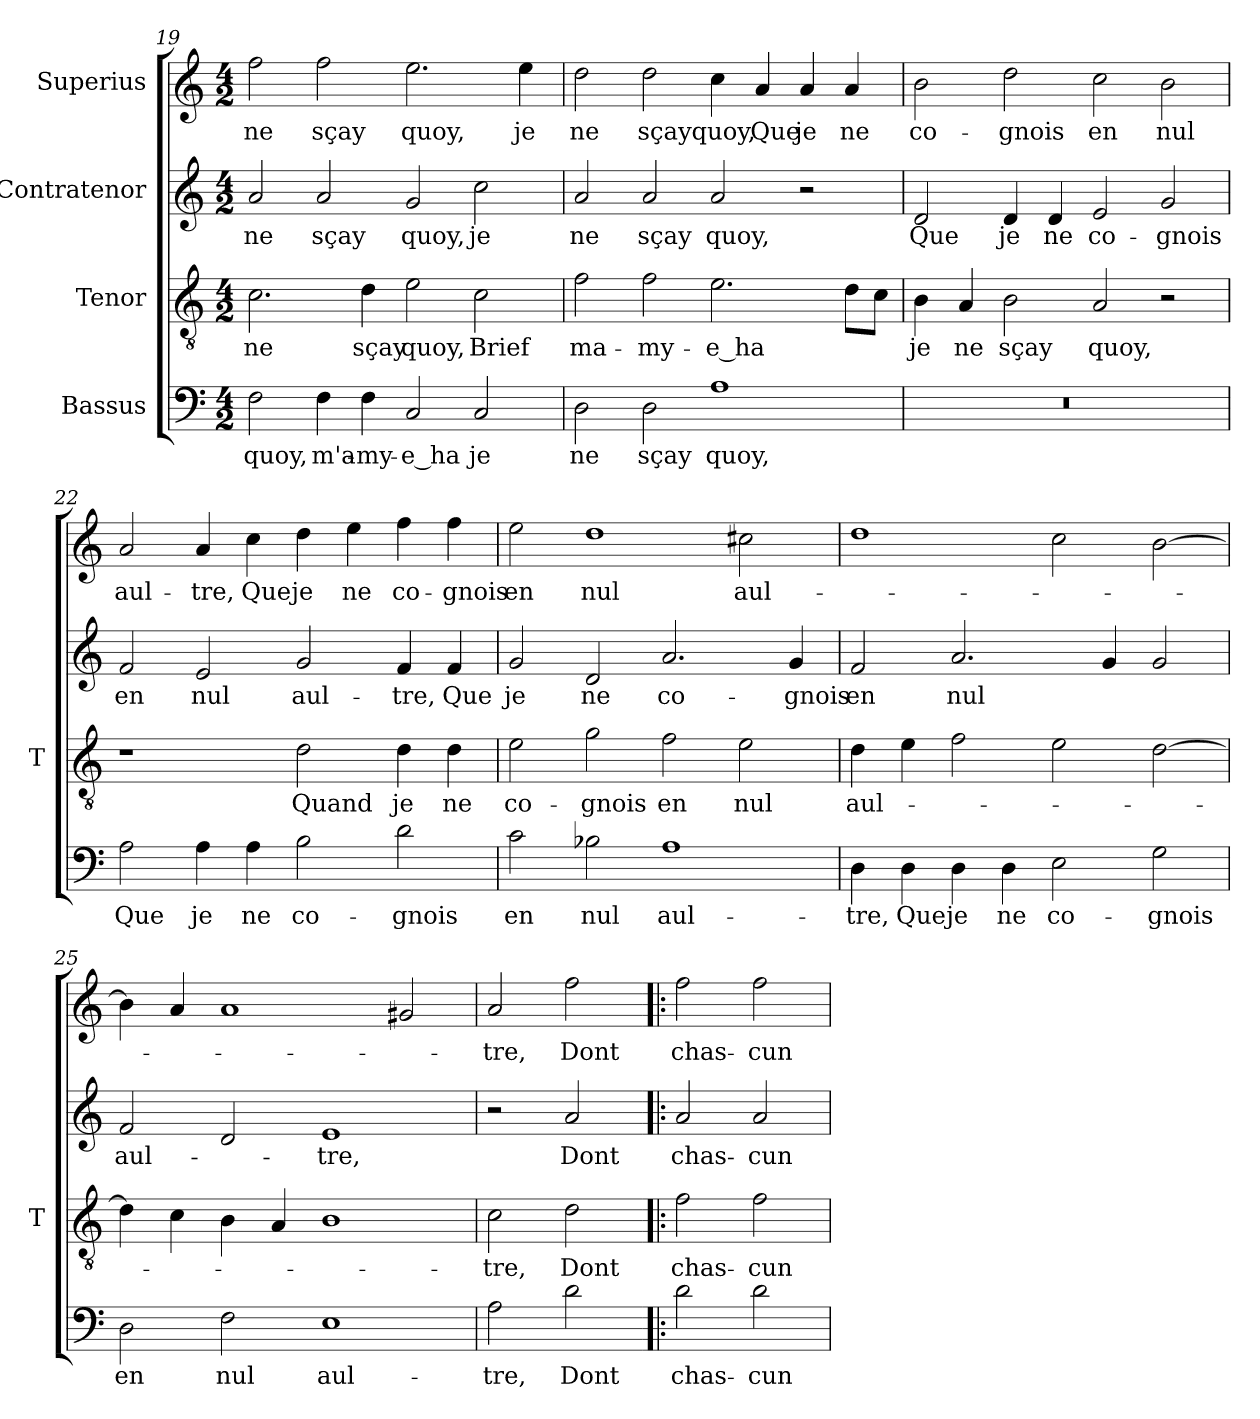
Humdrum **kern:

**kern	**text	**kern	**text	**kern	**text	**kern	**text
*part4	*part4	*part3	*part3	*part2	*part2	*part1	*part1
*staff4	*staff4	*staff3	*staff3	*staff2	*staff2	*staff1	*staff1
*I"Bassus	*	*I"Tenor	*	*I"Contratenor	*	*I"Superius	*
*	*	*I'T	*	*	*	*	*
*clefF4	*	*clefGv2	*	*clefG2	*	*clefG2	*
*k[]	*	*k[]	*	*k[]	*	*k[]	*
*M4/2	*	*M4/2	*	*M4/2	*	*M4/2	*
=19	=19	=19	=19	=19	=19	=19	=19
2F	-quoy,	2.c	-ne	2a	-ne	2ff	-ne
4F	m'a-	.	.	2a	-sçay	2ff	-sçay
4F	my-	4d	-sçay	.	.	.	.
2C	-e_ha	2e	-quoy,	2g	-quoy,	2.ee	-quoy,
2C	-je	2c	-Brief	2cc	-je	.	.
.	.	.	.	.	.	4ee	-je
=20	=20	=20	=20	=20	=20	=20	=20
2D	-ne	2f	ma-	2a	-ne	2dd	-ne
2D	-sçay	2f	my-	2a	-sçay	2dd	-sçay
1A	-quoy,	2.e	-e_ha	2a	-quoy,	4cc	-quoy,
.	.	.	.	.	.	4a	-Que
.	.	.	.	2r	.	4a	-je
.	.	8dL	.	.	.	4a	-ne
.	.	8cJ	.	.	.	.	.
=21	=21	=21	=21	=21	=21	=21	=21
0r	.	4B	-je	2d	-Que	2b	co-
.	.	4A	-ne	.	.	.	.
.	.	2B	-sçay	4d	-je	2dd	-gnois
.	.	.	.	4d	-ne	.	.
.	.	2A	-quoy,	2e	co-	2cc	-en
.	.	2r	.	2g	-gnois	2b	-nul
=22	=22	=22	=22	=22	=22	=22	=22
2A	-Que	1r	.	2f	-en	2a	aul-
4A	-je	.	.	2e	-nul	4a	-tre,
4A	-ne	.	.	.	.	4cc	-Que
2B	co-	2d	-Quand	2g	aul-	4dd	-je
.	.	.	.	.	.	4ee	-ne
2d	-gnois	4d	-je	4f	-tre,	4ff	co-
.	.	4d	-ne	4f	-Que	4ff	-gnois
=23	=23	=23	=23	=23	=23	=23	=23
2c	-en	2e	co-	2g	-je	2ee	-en
2B-X	-nul	2g	-gnois	2d	-ne	1dd	-nul
1A	aul-	2f	-en	2.a	co-	.	.
.	.	2e	-nul	.	.	2cc#X	aul-
.	.	.	.	4g	-gnois	.	.
=24	=24	=24	=24	=24	=24	=24	=24
4D	-tre,	4d	aul-	2f	-en	1dd	.
4D	-Que	4e	.	.	.	.	.
4D	-je	2f	.	2.a	-nul	.	.
4D	-ne	.	.	.	.	.	.
2E	co-	2e	.	.	.	2cc	.
.	.	.	.	4g	.	.	.
2G	-gnois	[2d	.	2g	.	[2b	.
=25	=25	=25	=25	=25	=25	=25	=25
2D	-en	4d]	.	2f	aul-	4b]	.
.	.	4c	.	.	.	4a	.
2F	-nul	4B	.	2d	.	1a	.
.	.	4A	.	.	.	.	.
1E	aul-	1B	.	1e	-tre,	.	.
.	.	.	.	.	.	2g#X	.
=26	=26	=26	=26	=26	=26	=26	=26
2A	-tre,	2c	-tre,	2r	.	2a	-tre,
2d	-Dont	2d	-Dont	2a	-Dont	2ff	-Dont
=27!|:	=27!|:	=27!|:	=27!|:	=27!|:	=27!|:	=27!|:	=27!|:
2d	chas-	2f	chas-	2a	chas-	2ff	chas-
2d	-cun	2f	-cun	2a	-cun	2ff	-cun
=	=	=	=	=	=	=	=
*-	*-	*-	*-	*-	*-	*-	*-
